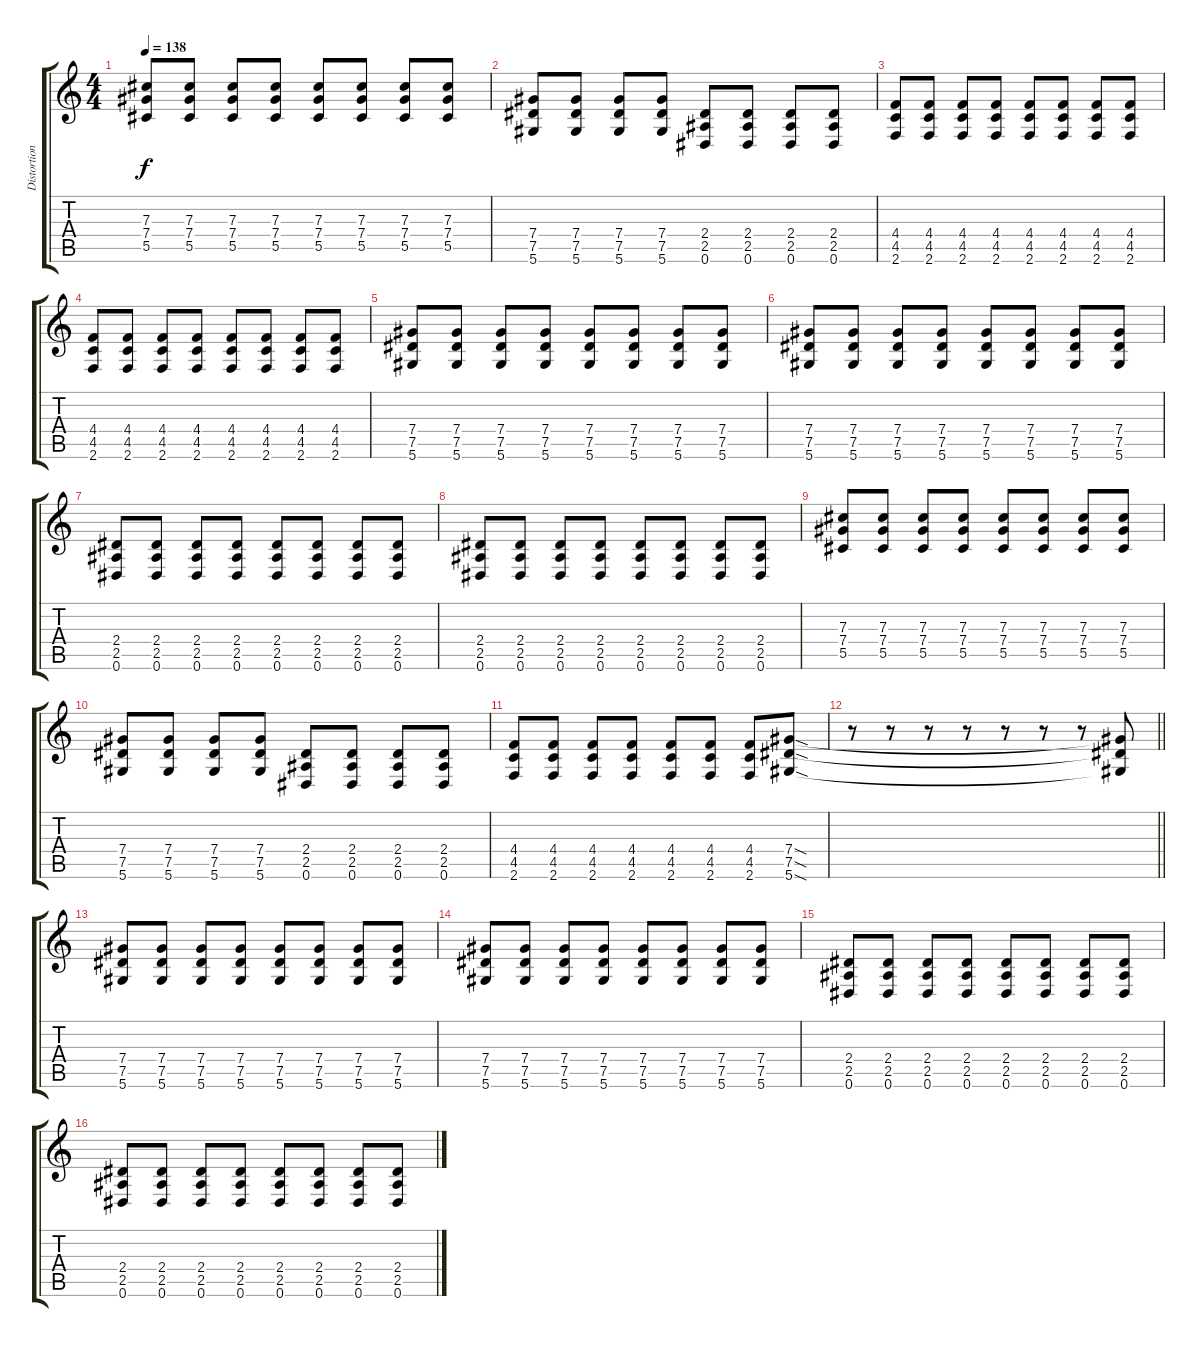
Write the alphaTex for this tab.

\track ("Distortion 1" "Distortion") {instrument distortionguitar}
\staff {score tabs}
\tuning (Eb4 Bb3 Gb3 Db3 Ab2 Eb2) {hide}
\ts (4 4)
\tempo 138
\clef g2
\ks c
(7.3 7.4 5.5).8{dy f} (7.3 7.4 5.5).8 (7.3 7.4 5.5).8 (7.3 7.4 5.5).8 (7.3 7.4 5.5).8 (7.3 7.4 5.5).8 (7.3 7.4 5.5).8 (7.3 7.4 5.5).8 |
(7.4 7.5 5.6).8 (7.4 7.5 5.6).8 (7.4 7.5 5.6).8 (7.4 7.5 5.6).8 (2.4 2.5 0.6).8 (2.4 2.5 0.6).8 (2.4 2.5 0.6).8 (2.4 2.5 0.6).8 |
(4.4 4.5 2.6).8 (4.4 4.5 2.6).8 (4.4 4.5 2.6).8 (4.4 4.5 2.6).8 (4.4 4.5 2.6).8 (4.4 4.5 2.6).8 (4.4 4.5 2.6).8 (4.4 4.5 2.6).8 |
(4.4 4.5 2.6).8 (4.4 4.5 2.6).8 (4.4 4.5 2.6).8 (4.4 4.5 2.6).8 (4.4 4.5 2.6).8 (4.4 4.5 2.6).8 (4.4 4.5 2.6).8 (4.4 4.5 2.6).8 |
(7.4 7.5 5.6).8 (7.4 7.5 5.6).8 (7.4 7.5 5.6).8 (7.4 7.5 5.6).8 (7.4 7.5 5.6).8 (7.4 7.5 5.6).8 (7.4 7.5 5.6).8 (7.4 7.5 5.6).8 |
(7.4 7.5 5.6).8 (7.4 7.5 5.6).8 (7.4 7.5 5.6).8 (7.4 7.5 5.6).8 (7.4 7.5 5.6).8 (7.4 7.5 5.6).8 (7.4 7.5 5.6).8 (7.4 7.5 5.6).8 |
(2.4 2.5 0.6).8 (2.4 2.5 0.6).8 (2.4 2.5 0.6).8 (2.4 2.5 0.6).8 (2.4 2.5 0.6).8 (2.4 2.5 0.6).8 (2.4 2.5 0.6).8 (2.4 2.5 0.6).8 |
(2.4 2.5 0.6).8 (2.4 2.5 0.6).8 (2.4 2.5 0.6).8 (2.4 2.5 0.6).8 (2.4 2.5 0.6).8 (2.4 2.5 0.6).8 (2.4 2.5 0.6).8 (2.4 2.5 0.6).8 |
(7.3 7.4 5.5).8 (7.3 7.4 5.5).8 (7.3 7.4 5.5).8 (7.3 7.4 5.5).8 (7.3 7.4 5.5).8 (7.3 7.4 5.5).8 (7.3 7.4 5.5).8 (7.3 7.4 5.5).8 |
(7.4 7.5 5.6).8 (7.4 7.5 5.6).8 (7.4 7.5 5.6).8 (7.4 7.5 5.6).8 (2.4 2.5 0.6).8 (2.4 2.5 0.6).8 (2.4 2.5 0.6).8 (2.4 2.5 0.6).8 |
(4.4 4.5 2.6).8 (4.4 4.5 2.6).8 (4.4 4.5 2.6).8 (4.4 4.5 2.6).8 (4.4 4.5 2.6).8 (4.4 4.5 2.6).8 (4.4 4.5 2.6).8 (7.4{sod} 7.5{sod} 5.6{sod}).8 |
\barLineRight lightlight
r.8 r.8 r.8 r.8 r.8 r.8 r.8 (7.4{t} 7.5{t} 5.6{t}).8 |
(7.4 7.5 5.6).8 (7.4 7.5 5.6).8 (7.4 7.5 5.6).8 (7.4 7.5 5.6).8 (7.4 7.5 5.6).8 (7.4 7.5 5.6).8 (7.4 7.5 5.6).8 (7.4 7.5 5.6).8 |
(7.4 7.5 5.6).8 (7.4 7.5 5.6).8 (7.4 7.5 5.6).8 (7.4 7.5 5.6).8 (7.4 7.5 5.6).8 (7.4 7.5 5.6).8 (7.4 7.5 5.6).8 (7.4 7.5 5.6).8 |
(2.4 2.5 0.6).8 (2.4 2.5 0.6).8 (2.4 2.5 0.6).8 (2.4 2.5 0.6).8 (2.4 2.5 0.6).8 (2.4 2.5 0.6).8 (2.4 2.5 0.6).8 (2.4 2.5 0.6).8 |
(2.4 2.5 0.6).8 (2.4 2.5 0.6).8 (2.4 2.5 0.6).8 (2.4 2.5 0.6).8 (2.4 2.5 0.6).8 (2.4 2.5 0.6).8 (2.4 2.5 0.6).8 (2.4 2.5 0.6).8
